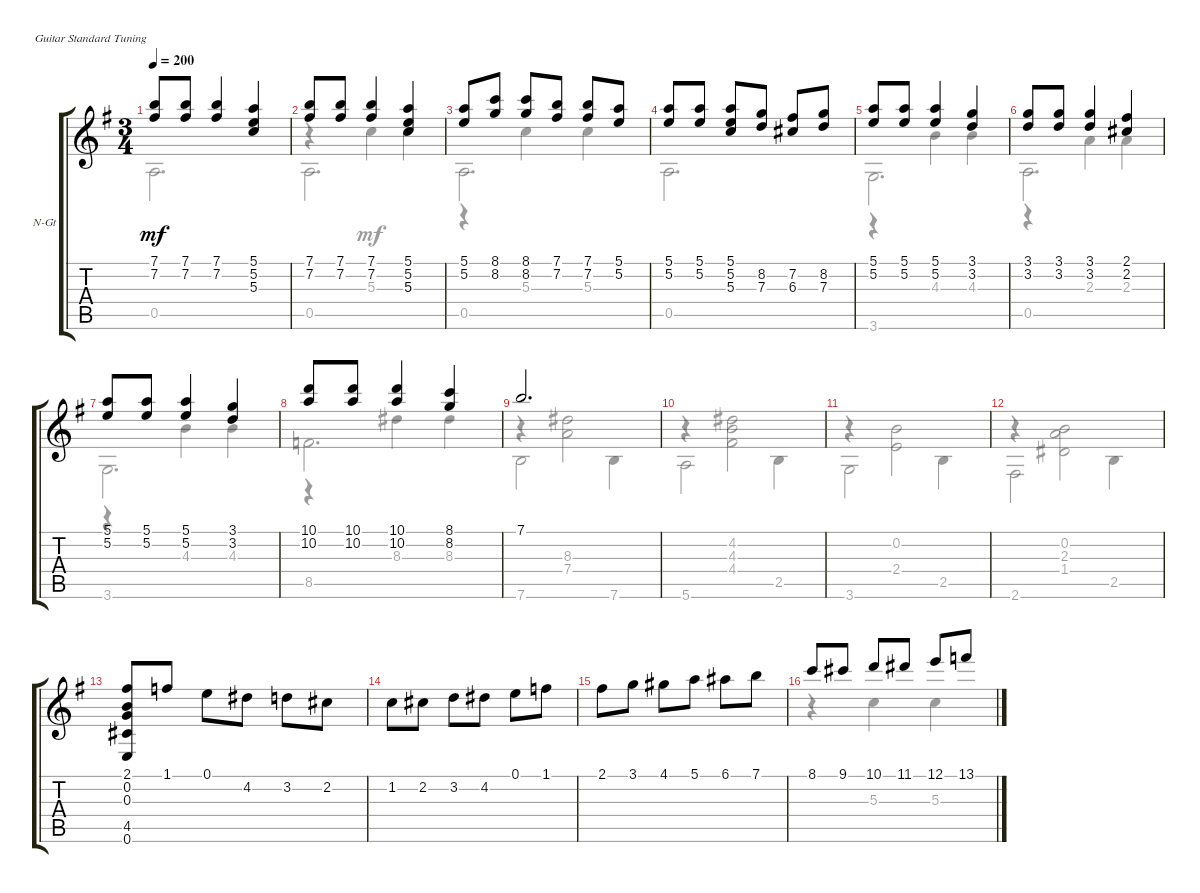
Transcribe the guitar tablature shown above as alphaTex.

\defaultSystemsLayout 4
\bracketExtendMode groupsimilarinstruments
\firstSystemTrackNameOrientation horizontal
\otherSystemsTrackNameOrientation horizontal
\track ("Nylon Guitar" "N-Gt") {instrument acousticguitarnylon}
\staff {score tabs}
\tuning (E4 B3 G3 D3 A2 E2)
\voice
\ts (3 4)
\tempo 200
\clef g2
\scale
0.197222
\ks eminor
(7.1 7.2).8{dy mf} (7.1 7.2).8 (7.1 7.2).4 (5.2 5.1 5.3).4 |
\scale
0.197222 (7.1 7.2).8 (7.1 7.2).8 (7.1 7.2).4 (5.2 5.1 5.3).4 |
\scale
0.197222 (5.1 5.2).8 (8.2 8.1).8 (8.1 8.2).8 (7.2 7.1).8 (7.1 7.2).8 (5.1 5.2).8 |
\scale
0.194444 (5.1 5.2).8 (5.2 5.1).8 (5.2 5.1 5.3).8 (7.3 8.2).8 (6.3 7.2).8 (7.3 8.2).8 |
\scale
0.20373 (5.1 5.2).8 (5.1 5.2).8 (5.2 5.1).4 (3.1 3.2).4 |
\scale
0.20373 (3.2 3.1).8 (3.2 3.1).8 (3.2 3.1).4 (2.1 2.2).4 |
\scale
0.20373 (5.1 5.2).8 (5.2 5.1).8 (5.1 5.2).4 (3.1 3.2).4 |
\scale
0.232425 (10.2 10.1).8 (10.1 10.2).8 (10.2 10.1).4 (8.1 8.2).4 |
\scale
0.156385 7.1.2{d} |
\scale
0.179229 |
\scale
0.179229 |
\scale
0.179229 |
\scale
0.232831 (0.6 4.5 0.3 0.2 2.1).8 1.1.8 0.1.8 4.2.8 3.2.8 2.2.8 |
\scale
0.229481 1.2.8 2.2.8 3.2.8 4.2.8 0.1.8 1.1.8 |
\scale
0.23064 2.1.8 3.1.8 4.1.8 5.1.8 6.1.8 7.1.8 |
\scale
0.23064 8.1.8 9.1.8 10.1.8 11.1.8 12.1.8 13.1.8
\voice
\clef g2
\ottava regular
\simile none
\scale
0.197222
\ks eminor
0.5.2{d dy mf} |
\scale
0.197222 0.5.2{d} |
\scale
0.197222 0.5.2{d} |
\scale
0.194444 0.5.2{d} |
\scale
0.20373 3.6.2{d} |
\scale
0.20373 0.5.2{d} |
\scale
0.20373 3.6.2{d} |
\scale
0.232425 8.5.2{d} |
\scale
0.156385 7.6.2 7.6.4 |
\scale
0.179229 5.6.2 2.5.4 |
\scale
0.179229 3.6.2 2.5.4 |
\scale
0.179229 2.6.2 2.5.4 |
\scale
0.232831 |
\scale
0.229481 |
\scale
0.23064 |
\scale
0.23064
\voice
\clef g2
\ottava regular
\simile none
\scale
0.197222
\ks eminor
r.4{dy mf} 5.3.4 5.3.4 |
\scale
0.197222 r.4 5.3.4 5.3.4 |
\scale
0.197222 r.4 5.3.4 5.3.4 |
\scale
0.194444 |
\scale
0.20373 r.4 4.3.4 4.3.4 |
\scale
0.20373 r.4 2.3.4 2.3.4 |
\scale
0.20373 r.4 4.3.4 4.3.4 |
\scale
0.232425 r.4 8.3.4 8.3.4 |
\scale
0.156385 r.4 (8.3 7.4).2 |
\scale
0.179229 r.4 (4.2 4.3 4.4).2 |
\scale
0.179229 r.4 (2.4 0.2).2 |
\scale
0.179229 r.4 (1.4 2.3 0.2).2 |
\scale
0.232831 |
\scale
0.229481 |
\scale
0.23064 |
\scale
0.23064
